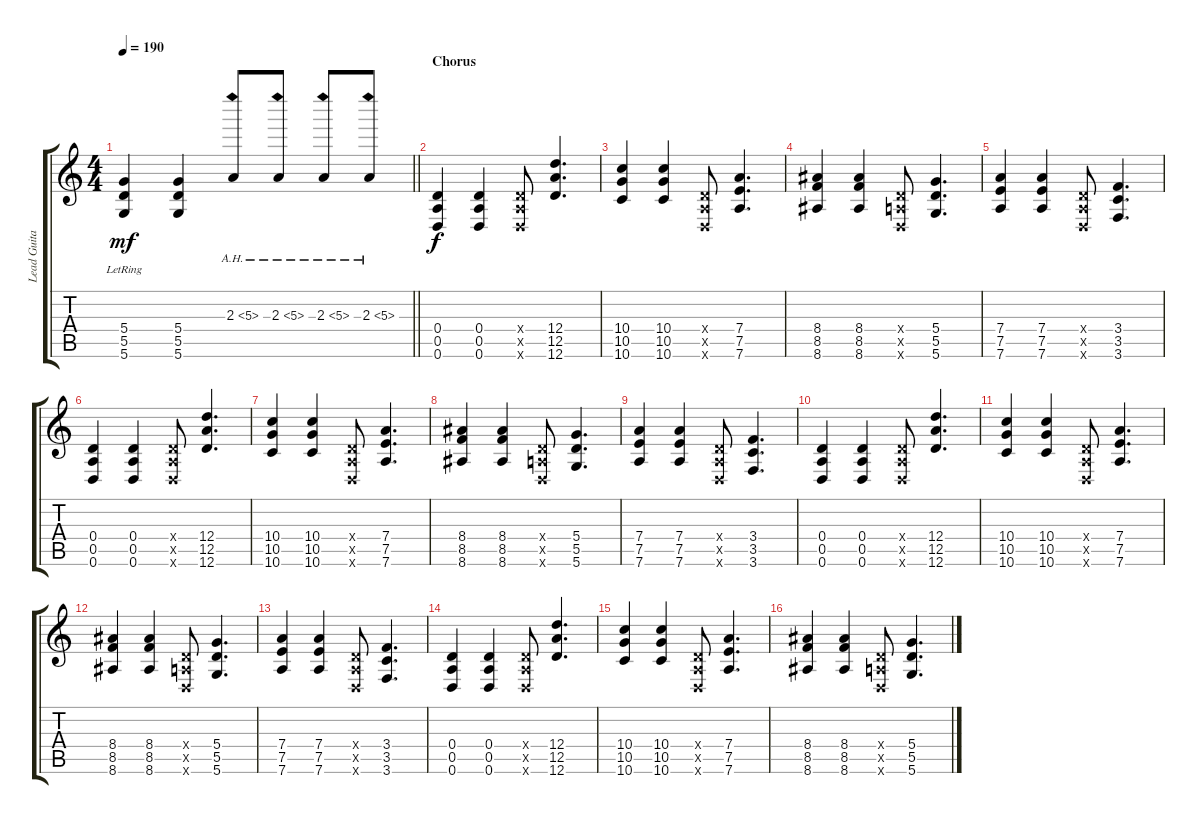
\track ("Lead Guitar - Brad Delson" "Lead Guita") {instrument overdrivenguitar}
\staff {score tabs}
\tuning (E4 B3 G3 D3 A2 D2) {hide}
\ts (4 4)
\tempo 190
\clef g2
\barLineRight lightlight
\ks c
(5.4{lr} 5.5{lr} 5.6{lr}).4{dy mf} (5.4 5.5 5.6).4 2.3{ah 3}.8 2.3{ah 3}.8 2.3{ah 3}.8 2.3{ah 3}.8 |
\section ("" "Chorus")
(0.4 0.5 0.6).4{dy f} (0.4 0.5 0.6).4 (0.4{x} 0.5{x} 0.6{x}).8 (12.4 12.5 12.6).4{d} |
(10.4 10.5 10.6).4 (10.4 10.5 10.6).4 (0.4{x} 0.5{x} 0.6{x}).8 (7.4 7.5 7.6).4{d} |
(8.4 8.5 8.6).4 (8.4 8.5 8.6).4 (0.4{x} 0.5{x} 0.6{x}).8 (5.4 5.5 5.6).4{d} |
(7.4 7.5 7.6).4 (7.4 7.5 7.6).4 (0.4{x} 0.5{x} 0.6{x}).8 (3.4 3.5 3.6).4{d} |
(0.4 0.5 0.6).4 (0.4 0.5 0.6).4 (0.4{x} 0.5{x} 0.6{x}).8 (12.4 12.5 12.6).4{d} |
(10.4 10.5 10.6).4 (10.4 10.5 10.6).4 (0.4{x} 0.5{x} 0.6{x}).8 (7.4 7.5 7.6).4{d} |
(8.4 8.5 8.6).4 (8.4 8.5 8.6).4 (0.4{x} 0.5{x} 0.6{x}).8 (5.4 5.5 5.6).4{d} |
(7.4 7.5 7.6).4 (7.4 7.5 7.6).4 (0.4{x} 0.5{x} 0.6{x}).8 (3.4 3.5 3.6).4{d} |
(0.4 0.5 0.6).4 (0.4 0.5 0.6).4 (0.4{x} 0.5{x} 0.6{x}).8 (12.4 12.5 12.6).4{d} |
(10.4 10.5 10.6).4 (10.4 10.5 10.6).4 (0.4{x} 0.5{x} 0.6{x}).8 (7.4 7.5 7.6).4{d} |
(8.4 8.5 8.6).4 (8.4 8.5 8.6).4 (0.4{x} 0.5{x} 0.6{x}).8 (5.4 5.5 5.6).4{d} |
(7.4 7.5 7.6).4 (7.4 7.5 7.6).4 (0.4{x} 0.5{x} 0.6{x}).8 (3.4 3.5 3.6).4{d} |
(0.4 0.5 0.6).4 (0.4 0.5 0.6).4 (0.4{x} 0.5{x} 0.6{x}).8 (12.4 12.5 12.6).4{d} |
(10.4 10.5 10.6).4 (10.4 10.5 10.6).4 (0.4{x} 0.5{x} 0.6{x}).8 (7.4 7.5 7.6).4{d} |
(8.4 8.5 8.6).4 (8.4 8.5 8.6).4 (0.4{x} 0.5{x} 0.6{x}).8 (5.4 5.5 5.6).4{d}
